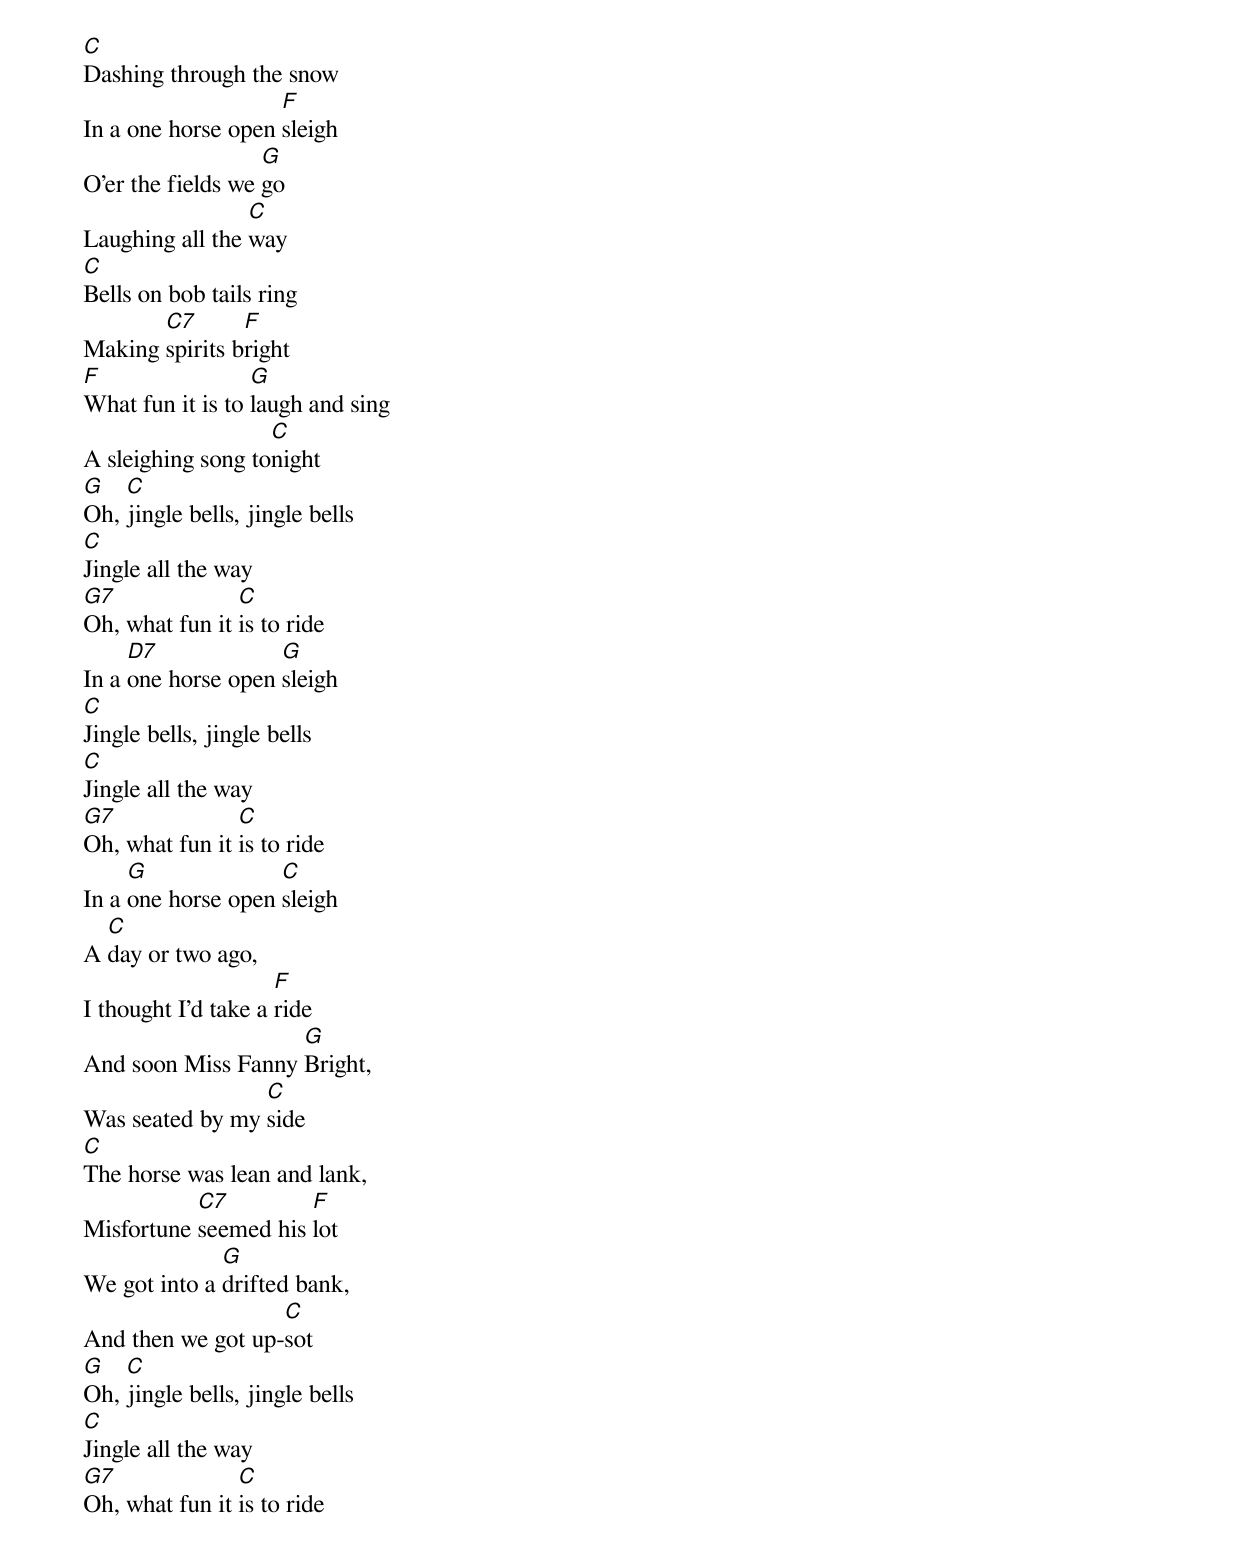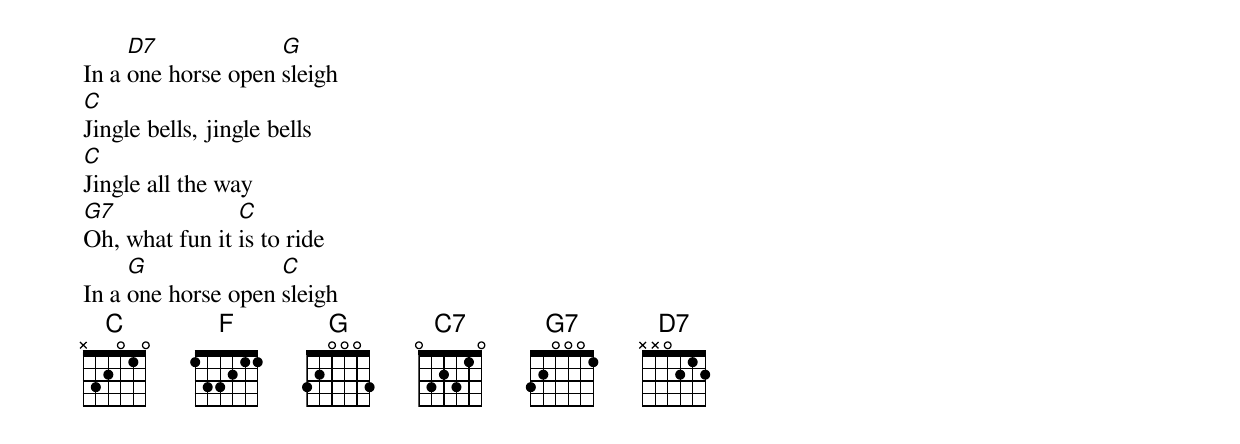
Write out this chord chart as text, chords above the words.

C
Dashing through the snow
                    F
In a one horse open sleigh
                   G
O'er the fields we go
                 C
Laughing all the way
C
Bells on bob tails ring
       C7       F
Making spirits bright
F                 G
What fun it is to laugh and sing
                   C
A sleighing song tonight
G   C
Oh, jingle bells, jingle bells
C
Jingle all the way
G7              C
Oh, what fun it is to ride
     D7             G
In a one horse open sleigh
C
Jingle bells, jingle bells
C
Jingle all the way
G7              C
Oh, what fun it is to ride
     G              C
In a one horse open sleigh
  C
A day or two ago,
                     F
I thought I'd take a ride
                    G
And soon Miss Fanny Bright,
                 C
Was seated by my side
C
The horse was lean and lank,
           C7         F
Misfortune seemed his lot
              G
We got into a drifted bank,
                   C
And then we got up-sot
G   C
Oh, jingle bells, jingle bells
C
Jingle all the way
G7              C
Oh, what fun it is to ride
     D7             G
In a one horse open sleigh
C
Jingle bells, jingle bells
C
Jingle all the way
G7              C
Oh, what fun it is to ride
     G              C
In a one horse open sleigh
